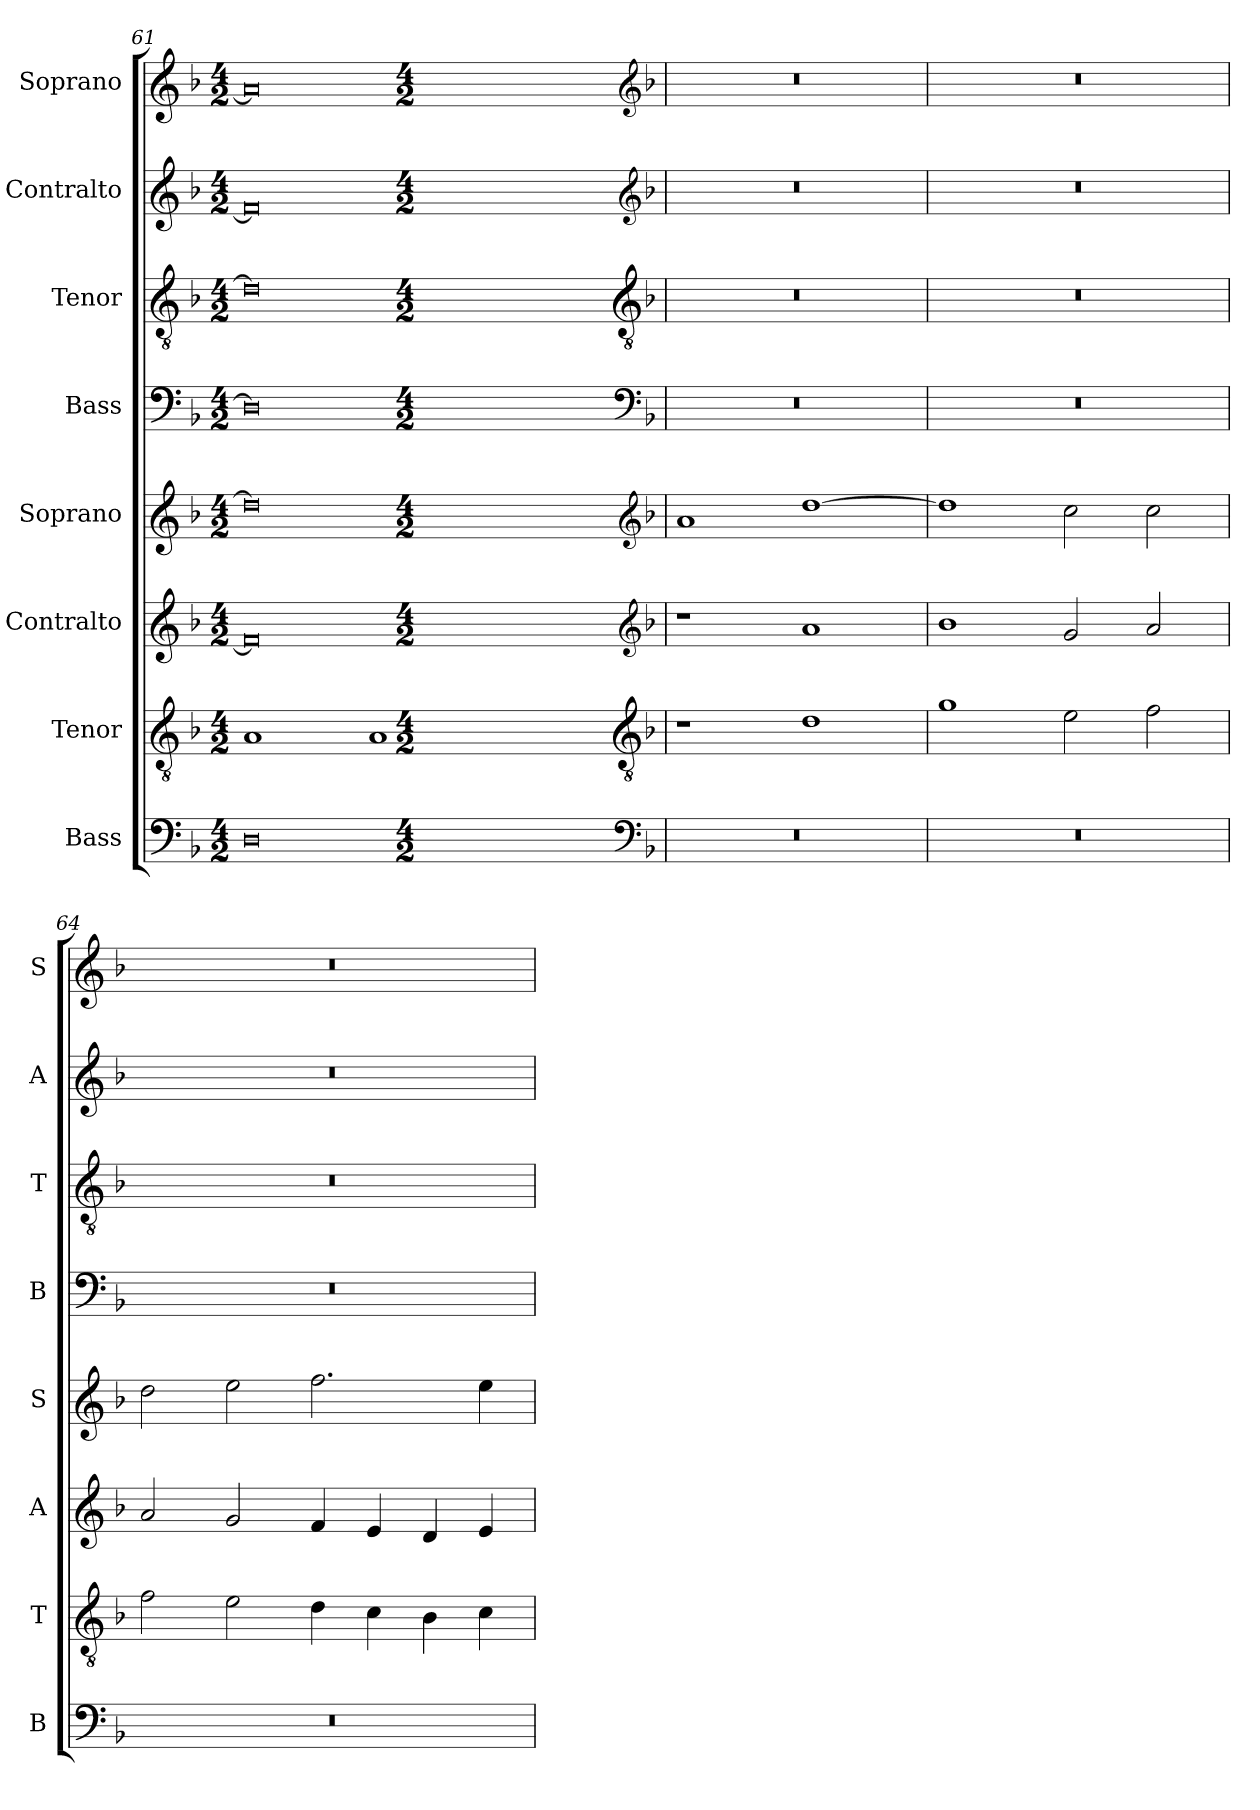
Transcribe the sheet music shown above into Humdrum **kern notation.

**kern	**kern	**kern	**kern	**kern	**kern	**kern	**kern
*part8	*part7	*part6	*part5	*part4	*part3	*part2	*part1
*staff8	*staff7	*staff6	*staff5	*staff4	*staff3	*staff2	*staff1
*I"Bass	*I"Tenor	*I"Contralto	*I"Soprano	*I"Bass	*I"Tenor	*I"Contralto	*I"Soprano
*I'B	*I'T	*I'A	*I'S	*I'B	*I'T	*I'A	*I'S
*clefF4	*clefGv2	*clefG2	*clefG2	*clefF4	*clefGv2	*clefG2	*clefG2
*k[b-]	*k[b-]	*k[b-]	*k[b-]	*k[b-]	*k[b-]	*k[b-]	*k[b-]
*G:dor	*G:dor	*G:dor	*G:dor	*G:dor	*G:dor	*G:dor	*G:dor
*M4/2	*M4/2	*M4/2	*M4/2	*M4/2	*M4/2	*M4/2	*M4/2
=61	=61	=61	=61	=61	=61	=61	=61
0D	1A	0f#]	0dd]	0D]	0d]	0f#]	0a]
.	1A	.	.	.	.	.	.
*clefF4	*clefGv2	*clefG2	*clefG2	*clefF4	*clefGv2	*clefG2	*clefG2
*k[b-]	*k[b-]	*k[b-]	*k[b-]	*k[b-]	*k[b-]	*k[b-]	*k[b-]
*G:dor	*G:dor	*G:dor	*G:dor	*G:dor	*G:dor	*G:dor	*G:dor
*M4/2	*M4/2	*M4/2	*M4/2	*M4/2	*M4/2	*M4/2	*M4/2
=62	=62	=62	=62	=62	=62	=62	=62
0r	1r	1r	1a	0r	0r	0r	0r
.	1d	1a	[1dd	.	.	.	.
=63	=63	=63	=63	=63	=63	=63	=63
0r	1g	1b-	1dd]	0r	0r	0r	0r
.	2e	2g	2cc	.	.	.	.
.	2f	2a	2cc	.	.	.	.
=64	=64	=64	=64	=64	=64	=64	=64
0r	2f	2a	2dd	0r	0r	0r	0r
.	2e	2g	2ee	.	.	.	.
.	4d	4f	2.ff	.	.	.	.
.	4c	4e	.	.	.	.	.
.	4B-	4d	.	.	.	.	.
.	4c	4e	4ee	.	.	.	.
=	=	=	=	=	=	=	=
*-	*-	*-	*-	*-	*-	*-	*-
